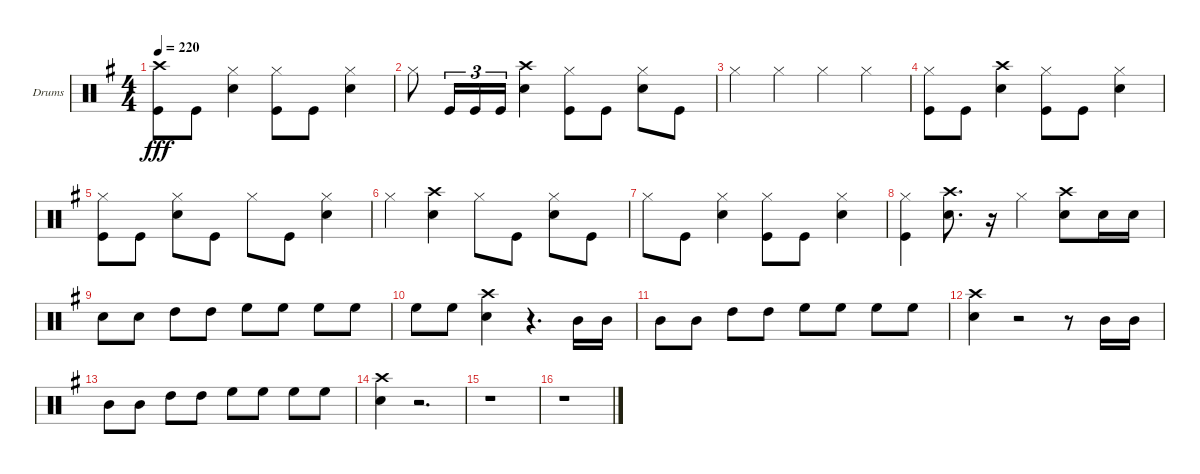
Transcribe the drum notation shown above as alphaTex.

\defaultSystemsLayout 4
\bracketExtendMode groupsimilarinstruments
\firstSystemTrackNameOrientation horizontal
\otherSystemsTrackNameOrientation horizontal
\chordDiagramsInScore
\track ("Lars U." "Drums") {instrument percussion}
\staff {score}
\articulation defaults
\ts (4 4)
\tempo 220
\clef neutral
\ks g
("Kick (hit)" "Crash high (hit)").8{dy fff} "Kick (hit)".8 ("Snare (hit) 2" "Hi-Hat (closed)").4 ("Kick (hit)" "Hi-Hat (closed)").8 "Kick (hit)".8 ("Snare (hit) 2" "Hi-Hat (closed)").4 |
"Hi-Hat (closed)".8 "Kick (hit)".16{tu (3 2)} "Kick (hit)".16{tu (3 2)} "Kick (hit)".16{tu (3 2)} ("Snare (hit) 2" "Crash high (hit)").4 ("Kick (hit)" "Hi-Hat (closed)").8 "Kick (hit)".8 ("Snare (hit) 2" "Hi-Hat (closed)").8 "Kick (hit)".8 |
"Hi-Hat (closed)".4 "Hi-Hat (closed)".4 "Hi-Hat (closed)".4 "Hi-Hat (closed)".4 |
("Kick (hit)" "Hi-Hat (closed)").8 "Kick (hit)".8 ("Snare (hit) 2" "Crash high (hit)").4 ("Kick (hit)" "Hi-Hat (closed)").8 "Kick (hit)".8 ("Hi-Hat (closed)" "Snare (hit) 2").4 |
("Kick (hit)" "Hi-Hat (closed)").8 "Kick (hit)".8 ("Snare (hit) 2" "Hi-Hat (closed)").8 "Kick (hit)".8 "Hi-Hat (closed)".8 "Kick (hit)".8 ("Snare (hit) 2" "Hi-Hat (closed)").4 |
"Hi-Hat (closed)".4 ("Crash high (hit)" "Snare (hit) 2").4 "Hi-Hat (closed)".8 "Kick (hit)".8 ("Snare (hit) 2" "Hi-Hat (closed)").8 "Kick (hit)".8 |
"Hi-Hat (closed)".8 "Kick (hit)".8 ("Snare (hit) 2" "Hi-Hat (closed)").4 ("Kick (hit)" "Hi-Hat (closed)").8 "Kick (hit)".8 ("Snare (hit) 2" "Hi-Hat (closed)").4 |
("Kick (hit)" "Hi-Hat (closed)").4 ("Snare (hit) 2" "Crash high (hit)").8{d} r.16 "Hi-Hat (closed)".4 ("Snare (hit) 2" "Crash high (hit)").8 "Snare (hit) 2".16 "Snare (hit) 2".16 |
"Snare (hit) 2".8 "Snare (hit) 2".8 "High Tom (hit)".8 "High Tom (hit)".8 "High Floor Tom (hit)".8 "High Floor Tom (hit)".8 "High Floor Tom (hit)".8 "High Floor Tom (hit)".8 |
"High Floor Tom (hit)".8 "High Floor Tom (hit)".8 ("Snare (hit) 2" "Crash high (hit)").4 r.4{d} "Mid Tom (hit)".16 "Mid Tom (hit)".16 |
"Mid Tom (hit)".8 "Mid Tom (hit)".8 "High Tom (hit)".8 "High Tom (hit)".8 "High Floor Tom (hit)".8 "High Floor Tom (hit)".8 "High Floor Tom (hit)".8 "High Floor Tom (hit)".8 |
("Snare (hit) 2" "Crash high (hit)").4 r.2 r.8 "Mid Tom (hit)".16 "Mid Tom (hit)".16 |
"Mid Tom (hit)".8 "Mid Tom (hit)".8 "High Tom (hit)".8 "High Tom (hit)".8 "High Floor Tom (hit)".8 "High Floor Tom (hit)".8 "High Floor Tom (hit)".8 "High Floor Tom (hit)".8 |
("Snare (hit) 2" "Crash high (hit)").4 r.2{d} |
r.1 |
r.1
